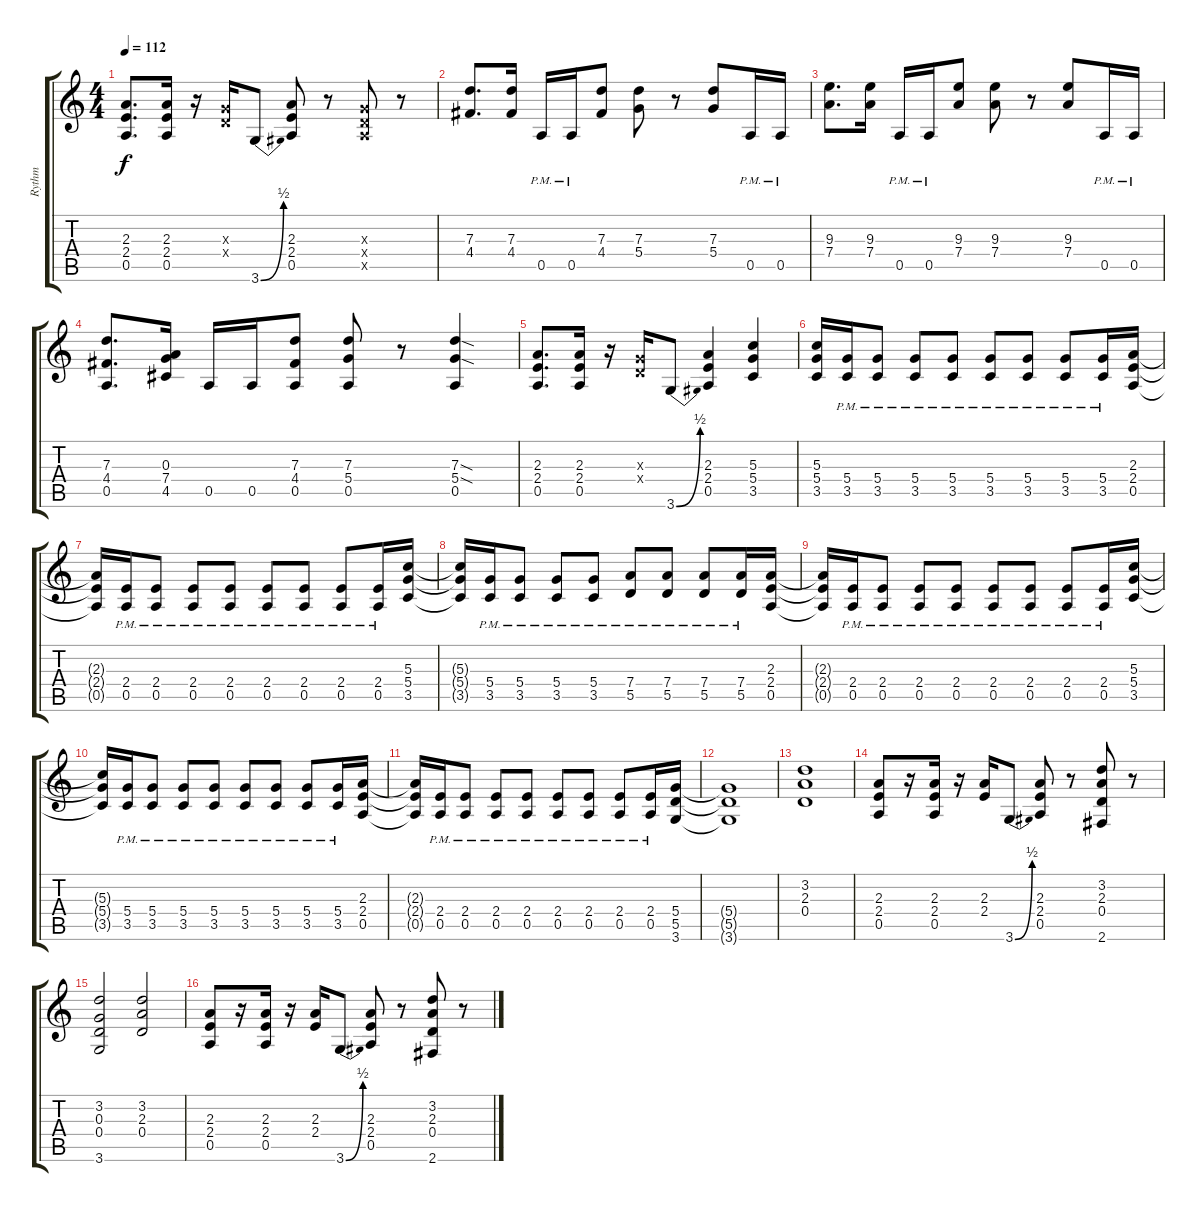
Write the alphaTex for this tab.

\track ("Rythm" "Rythm") {instrument electricguitarclean}
\staff {score tabs}
\tuning (E4 B3 G3 D3 A2 E2) {hide}
\ts (4 4)
\tempo 112
\clef g2
\ks c
(2.3 2.4 0.5).8{d dy f} (2.3 2.4 0.5).16 r.16 (0.3{x} 0.4{x}).16 3.6{be (bend 0 0 60 2)}.8 (2.3 2.4 0.5).8 r.8 (0.3{x} 0.4{x} 0.5{x}).8 r.8 |
(7.3 4.4).8{d} (7.3 4.4).16 0.5{pm}.16 0.5{pm}.16 (7.3 4.4).8 (7.3 5.4).8 r.8 (7.3 5.4).8 0.5{pm}.16 0.5{pm}.16 |
(9.3 7.4).8{d} (9.3 7.4).16 0.5{pm}.16 0.5{pm}.16 (9.3 7.4).8 (9.3 7.4).8 r.8 (9.3 7.4).8 0.5{pm}.16 0.5{pm}.16 |
(7.3 4.4 0.5).8{d} (0.3 7.4 4.5).16 0.5.16 0.5.16 (7.3 4.4 0.5).8 (7.3 5.4 0.5).8 r.8 (7.3{sod} 5.4{sod} 0.5).4 |
(2.3 2.4 0.5).8{d} (2.3 2.4 0.5).16 r.16 (0.3{x} 0.4{x}).16 3.6{be (bend 0 0 60 2)}.8 (2.3 2.4 0.5).4 (5.3 5.4 3.5).4 |
(5.3 5.4 3.5).16 (5.4{pm} 3.5{pm}).16 (5.4{pm} 3.5{pm}).8 (5.4{pm} 3.5{pm}).8 (5.4{pm} 3.5{pm}).8 (5.4{pm} 3.5{pm}).8 (5.4{pm} 3.5{pm}).8 (5.4{pm} 3.5{pm}).8 (5.4{pm} 3.5{pm}).16 (2.3 2.4 0.5).16 |
(2.3{t} 2.4{t} 0.5{t}).16 (2.4{pm} 0.5{pm}).16 (2.4{pm} 0.5{pm}).8 (2.4{pm} 0.5{pm}).8 (2.4{pm} 0.5{pm}).8 (2.4{pm} 0.5{pm}).8 (2.4{pm} 0.5{pm}).8 (2.4{pm} 0.5{pm}).8 (2.4{pm} 0.5{pm}).16 (5.3 5.4 3.5).16 |
(5.3{t} 5.4{t} 3.5{t}).16 (5.4{pm} 3.5{pm}).16 (5.4{pm} 3.5{pm}).8 (5.4{pm} 3.5{pm}).8 (5.4{pm} 3.5{pm}).8 (7.4{pm} 5.5{pm}).8 (7.4{pm} 5.5{pm}).8 (7.4{pm} 5.5{pm}).8 (7.4{pm} 5.5{pm}).16 (2.3 2.4 0.5).16 |
(2.3{t} 2.4{t} 0.5{t}).16 (2.4{pm} 0.5{pm}).16 (2.4{pm} 0.5{pm}).8 (2.4{pm} 0.5{pm}).8 (2.4{pm} 0.5{pm}).8 (2.4{pm} 0.5{pm}).8 (2.4{pm} 0.5{pm}).8 (2.4{pm} 0.5{pm}).8 (2.4{pm} 0.5{pm}).16 (5.3 5.4 3.5).16 |
(5.3{t} 5.4{t} 3.5{t}).16 (5.4{pm} 3.5{pm}).16 (5.4{pm} 3.5{pm}).8 (5.4{pm} 3.5{pm}).8 (5.4{pm} 3.5{pm}).8 (5.4{pm} 3.5{pm}).8 (5.4{pm} 3.5{pm}).8 (5.4{pm} 3.5{pm}).8 (5.4{pm} 3.5{pm}).16 (2.3 2.4 0.5).16 |
(2.3{t} 2.4{t} 0.5{t}).16 (2.4{pm} 0.5{pm}).16 (2.4{pm} 0.5{pm}).8 (2.4{pm} 0.5{pm}).8 (2.4{pm} 0.5{pm}).8 (2.4{pm} 0.5{pm}).8 (2.4{pm} 0.5{pm}).8 (2.4{pm} 0.5{pm}).8 (2.4{pm} 0.5{pm}).16 (5.4 5.5 3.6).16 |
(5.4{t} 5.5{t} 3.6{t}).1 |
(3.2 2.3 0.4).1 |
(2.3 2.4 0.5).8 r.16 (2.3 2.4 0.5).16 r.16 (2.3 2.4).16 3.6{be (bend 0 0 60 2)}.8 (2.3 2.4 0.5).8 r.8 (3.2 2.3 0.4 2.6).8 r.8 |
(3.2 0.3 0.4 3.6).2 (3.2 2.3 0.4).2 |
(2.3 2.4 0.5).8 r.16 (2.3 2.4 0.5).16 r.16 (2.3 2.4).16 3.6{be (bend 0 0 60 2)}.8 (2.3 2.4 0.5).8 r.8 (3.2 2.3 0.4 2.6).8 r.8
